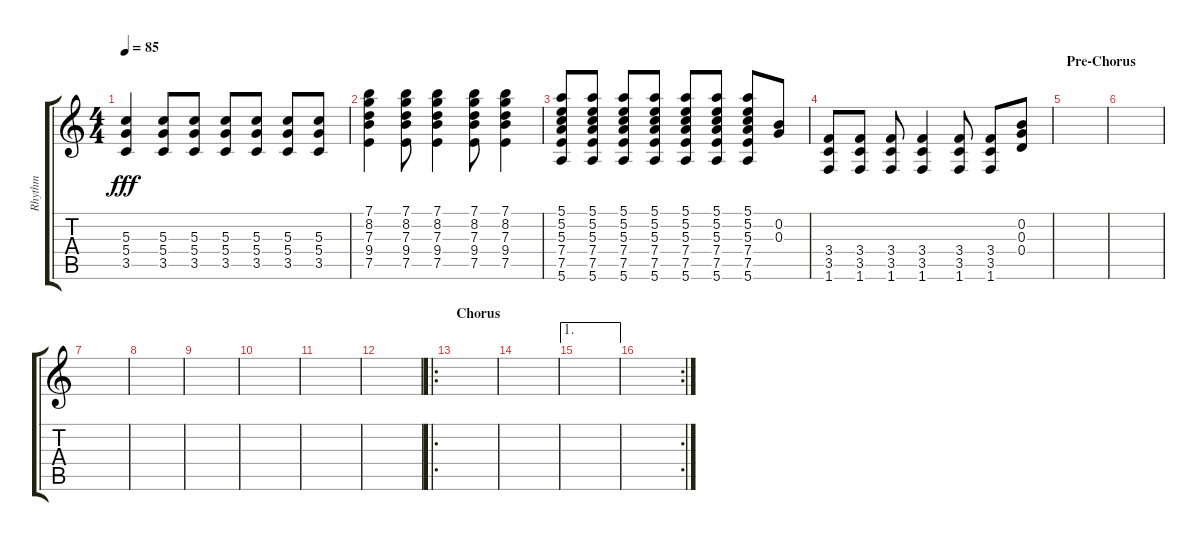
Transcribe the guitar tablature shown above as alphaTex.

\track ("Rhythm" "Rhythm") {instrument electricguitarclean}
\staff {score tabs}
\tuning (E4 B3 G3 D3 A2 E2) {hide}
\ts (4 4)
\tempo 85
\clef g2
\ks c
(5.3 5.4 3.5).4{dy fff} (5.3 5.4 3.5).8 (5.3 5.4 3.5).8 (5.3 5.4 3.5).8 (5.3 5.4 3.5).8 (5.3 5.4 3.5).8 (5.3 5.4 3.5).8 |
(7.1 8.2 7.3 9.4 7.5).4 (7.1 8.2 7.3 9.4 7.5).8 (7.1 8.2 7.3 9.4 7.5).4 (7.1 8.2 7.3 9.4 7.5).8 (7.1 8.2 7.3 9.4 7.5).4 |
(5.1 5.2 5.3 7.4 7.5 5.6).8 (5.1 5.2 5.3 7.4 7.5 5.6).8 (5.1 5.2 5.3 7.4 7.5 5.6).8 (5.1 5.2 5.3 7.4 7.5 5.6).8 (5.1 5.2 5.3 7.4 7.5 5.6).8 (5.1 5.2 5.3 7.4 7.5 5.6).8 (5.1 5.2 5.3 7.4 7.5 5.6).8 (0.2 0.3).8 |
(3.4 3.5 1.6).8 (3.4 3.5 1.6).8 (3.4 3.5 1.6).8 (3.4 3.5 1.6).4 (3.4 3.5 1.6).8 (3.4 3.5 1.6).8 (0.2 0.3 0.4).8 |
\section ("" "Pre-Chorus")
|
|
|
|
|
|
|
|
\ro
\section ("" "Chorus")
|
|
\ae 1
|
\rc 2
